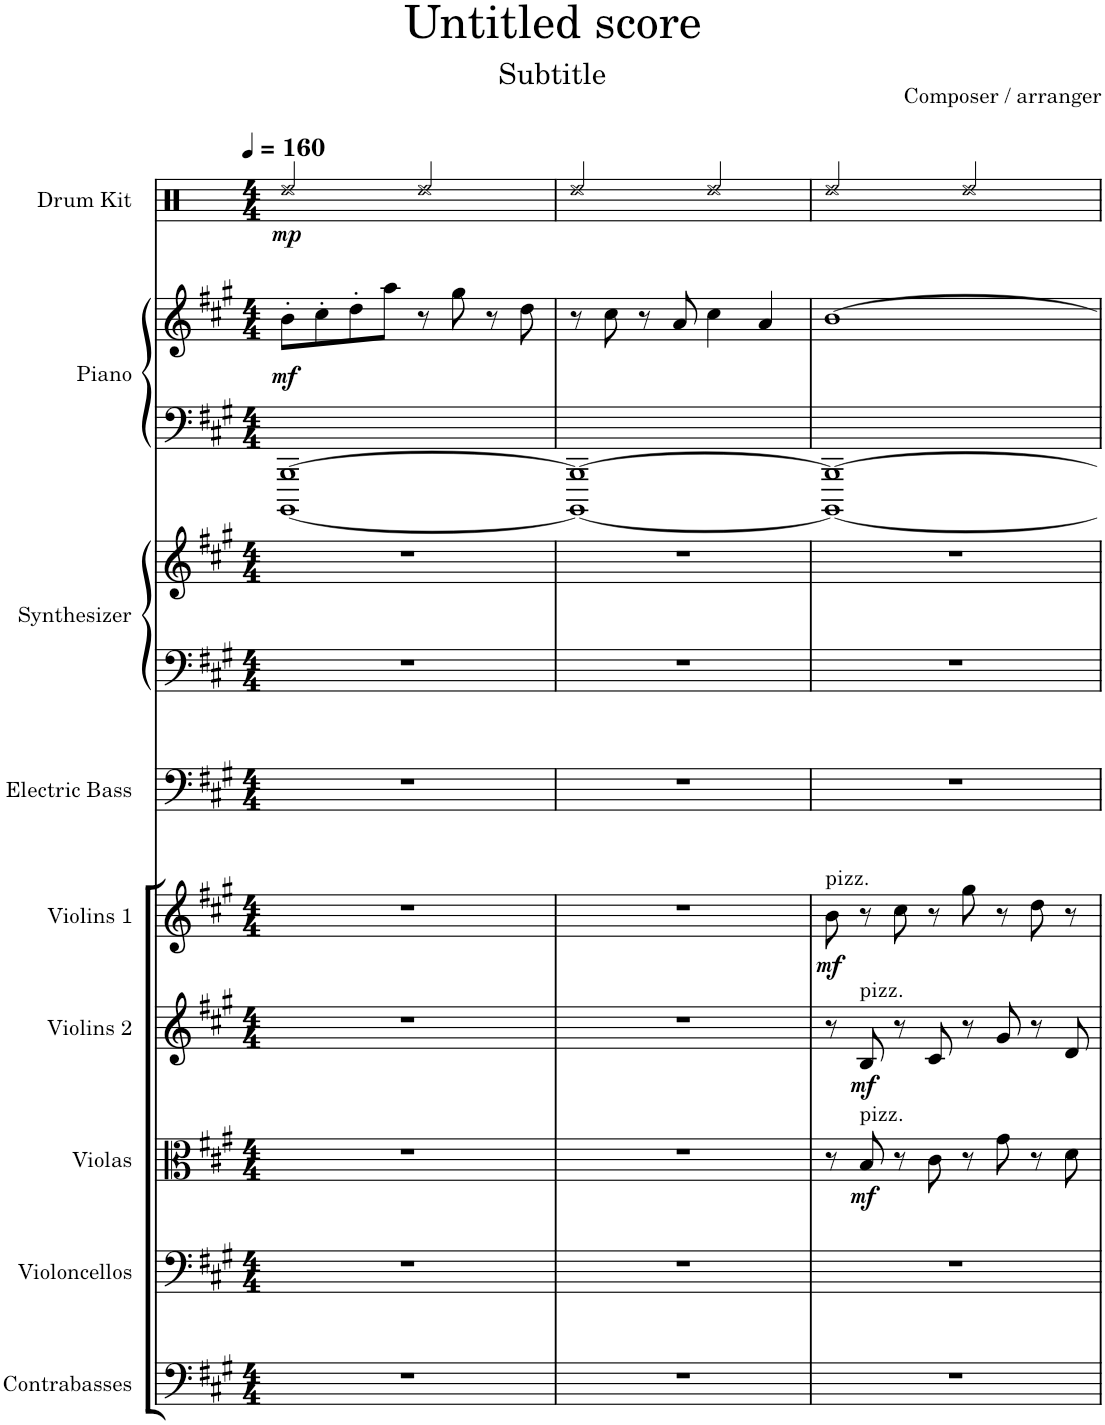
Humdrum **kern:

**kern	**kern	**kern	**dynam	**kern	**dynam	**kern	**dynam	**kern	**kern	**kern	**kern	**kern	**dynam	**kern	**dynam
*part9	*part8	*part7	*part7	*part6	*part6	*part5	*part5	*part4	*part3	*part3	*part2	*part2	*part2	*part1	*part1
*staff11	*staff10	*staff9	*staff9	*staff8	*staff8	*staff7	*staff7	*staff6	*staff5	*staff4	*staff3	*staff2	*staff2/3	*staff1	*staff1
*I"Contrabasses	*I"Violoncellos	*I"Violas	*	*I"Violins 2	*	*I"Violins 1	*	*I"Electric Bass	*I"Synthesizer	*	*I"Piano	*	*	*I"Drum Kit	*
*I'Cbs.	*I'Vcs.	*I'Vlas.	*	*I'Vlns. 2	*	*I'Vlns. 1	*	*I'El. B.	*I'Synth.	*	*I'Pno.	*	*	*I'D. Kit	*
*clefF4	*clefF4	*clefC3	*	*clefG2	*	*clefG2	*	*clefF4	*clefF4	*clefG2	*clefF4	*clefG2	*	*clefX	*
*Trd7c12	*	*	*	*	*	*	*	*Trd7c12	*	*	*	*	*	*	*
*k[f#c#g#]	*k[f#c#g#]	*k[f#c#g#]	*	*k[f#c#g#]	*	*k[f#c#g#]	*	*k[f#c#g#]	*k[f#c#g#]	*k[f#c#g#]	*k[f#c#g#]	*k[f#c#g#]	*	*k[]	*
*M4/4	*M4/4	*M4/4	*	*M4/4	*	*M4/4	*	*M4/4	*M4/4	*M4/4	*M4/4	*M4/4	*	*M4/4	*
*MM160	*MM160	*MM160	*	*MM160	*	*MM160	*	*MM160	*MM160	*MM160	*MM160	*MM160	*	*MM160	*
=1	=1	=1	=1	=1	=1	=1	=1	=1	=1	=1	=1	=1	=1	=1	=1
!	!	!	!	!	!	!	!	!	!	!	!	!	!LO:DY:b	!	!LO:DY:b
1r	1r	1r	.	1r	.	1r	.	1r	1r	1r	[1BBBB [1BBB	8b'\L	mf	2Rdd/	mp
.	.	.	.	.	.	.	.	.	.	.	.	8cc#'\	.	.	.
.	.	.	.	.	.	.	.	.	.	.	.	8dd'\	.	.	.
.	.	.	.	.	.	.	.	.	.	.	.	8aa\J	.	.	.
.	.	.	.	.	.	.	.	.	.	.	.	8r	.	2Rdd/	.
.	.	.	.	.	.	.	.	.	.	.	.	8gg#\	.	.	.
.	.	.	.	.	.	.	.	.	.	.	.	8r	.	.	.
.	.	.	.	.	.	.	.	.	.	.	.	8dd\	.	.	.
=2	=2	=2	=2	=2	=2	=2	=2	=2	=2	=2	=2	=2	=2	=2	=2
1r	1r	1r	.	1r	.	1r	.	1r	1r	1r	1BBBB_ 1BBB_	8r	.	2Rdd/	.
.	.	.	.	.	.	.	.	.	.	.	.	8cc#\	.	.	.
.	.	.	.	.	.	.	.	.	.	.	.	8r	.	.	.
.	.	.	.	.	.	.	.	.	.	.	.	8a/	.	.	.
.	.	.	.	.	.	.	.	.	.	.	.	4cc#\	.	2Rdd/	.
.	.	.	.	.	.	.	.	.	.	.	.	4a/	.	.	.
=3	=3	=3	=3	=3	=3	=3	=3	=3	=3	=3	=3	=3	=3	=3	=3
!	!	!	!	!	!	!LO:TX:a:t=pizz.	!	!	!	!	!	!	!	!	!
!	!	!	!	!	!	!	!LO:DY:b	!	!	!	!	!	!	!	!
1r	1r	8r	.	8r	.	8b\	mf	1r	1r	1r	1BBBB_ 1BBB_	[1b	.	2Rdd/	.
!	!	!	!	!LO:TX:a:t=pizz.	!	!	!	!	!	!	!	!	!	!	!
!	!	!LO:TX:a:t=pizz.	!	!	!	!	!	!	!	!	!	!	!	!	!
!	!	!	!LO:DY:b	!	!LO:DY:b	!	!	!	!	!	!	!	!	!	!
.	.	8B/	mf	8B/	mf	8r	.	.	.	.	.	.	.	.	.
.	.	8r	.	8r	.	8cc#\	.	.	.	.	.	.	.	.	.
.	.	8c#\	.	8c#/	.	8r	.	.	.	.	.	.	.	.	.
.	.	8r	.	8r	.	8gg#\	.	.	.	.	.	.	.	2Rdd/	.
.	.	8g#\	.	8g#/	.	8r	.	.	.	.	.	.	.	.	.
.	.	8r	.	8r	.	8dd\	.	.	.	.	.	.	.	.	.
.	.	8d\	.	8d/	.	8r	.	.	.	.	.	.	.	.	.
=	=	=	=	=	=	=	=	=	=	=	=	=	=	=	=
*-	*-	*-	*-	*-	*-	*-	*-	*-	*-	*-	*-	*-	*-	*-	*-
